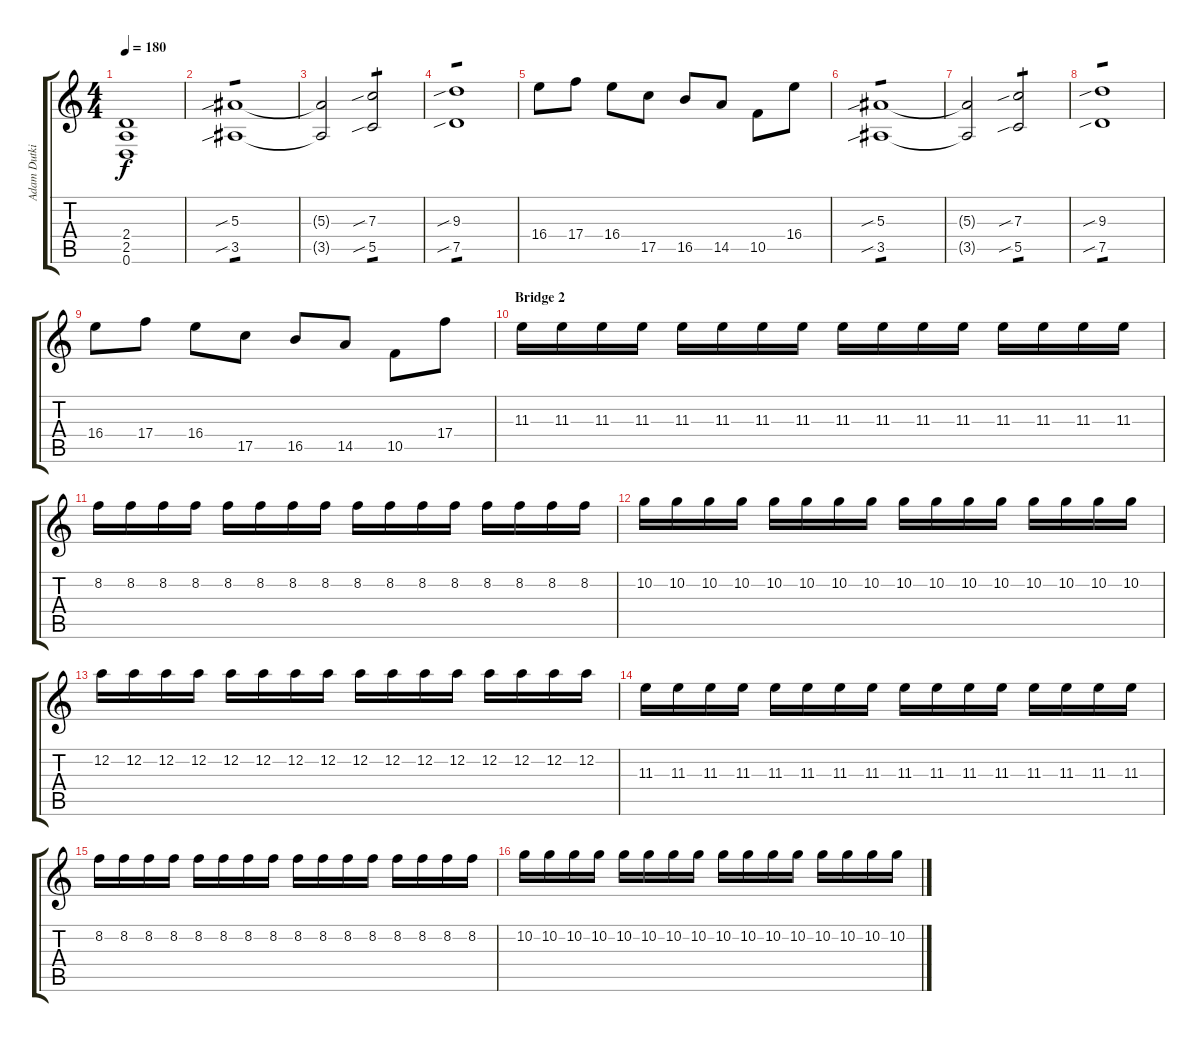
\track ("Adam Dutkiewicz" "Adam Dutki") {instrument distortionguitar}
\staff {score tabs}
\tuning (D4 A3 F3 C3 G2 D2) {hide}
\ts (4 4)
\tempo 180
\clef g2
\ks c
(2.4{t} 2.5{t} 0.6{t}).1{dy f} |
(5.3{sib} 3.5{sib}).1{tp 1} |
(5.3{t} 3.5{t}).2 (7.3{sib} 5.5{sib}).2{tp 1} |
(9.3{sib} 7.5{sib}).1{tp 1} |
16.4.8 17.4.8 16.4.8 17.5.8 16.5.8 14.5.8 10.5.8 16.4.8 |
(5.3{sib} 3.5{sib}).1{tp 1} |
(5.3{t} 3.5{t}).2 (7.3{sib} 5.5{sib}).2{tp 1} |
(9.3{sib} 7.5{sib}).1{tp 1} |
16.4.8 17.4.8 16.4.8 17.5.8 16.5.8 14.5.8 10.5.8 17.4.8 |
\section ("" "Bridge 2")
11.3.16 11.3.16 11.3.16 11.3.16 11.3.16 11.3.16 11.3.16 11.3.16 11.3.16 11.3.16 11.3.16 11.3.16 11.3.16 11.3.16 11.3.16 11.3.16 |
8.2.16 8.2.16 8.2.16 8.2.16 8.2.16 8.2.16 8.2.16 8.2.16 8.2.16 8.2.16 8.2.16 8.2.16 8.2.16 8.2.16 8.2.16 8.2.16 |
10.2.16 10.2.16 10.2.16 10.2.16 10.2.16 10.2.16 10.2.16 10.2.16 10.2.16 10.2.16 10.2.16 10.2.16 10.2.16 10.2.16 10.2.16 10.2.16 |
12.2.16 12.2.16 12.2.16 12.2.16 12.2.16 12.2.16 12.2.16 12.2.16 12.2.16 12.2.16 12.2.16 12.2.16 12.2.16 12.2.16 12.2.16 12.2.16 |
11.3.16 11.3.16 11.3.16 11.3.16 11.3.16 11.3.16 11.3.16 11.3.16 11.3.16 11.3.16 11.3.16 11.3.16 11.3.16 11.3.16 11.3.16 11.3.16 |
8.2.16 8.2.16 8.2.16 8.2.16 8.2.16 8.2.16 8.2.16 8.2.16 8.2.16 8.2.16 8.2.16 8.2.16 8.2.16 8.2.16 8.2.16 8.2.16 |
10.2.16 10.2.16 10.2.16 10.2.16 10.2.16 10.2.16 10.2.16 10.2.16 10.2.16 10.2.16 10.2.16 10.2.16 10.2.16 10.2.16 10.2.16 10.2.16
